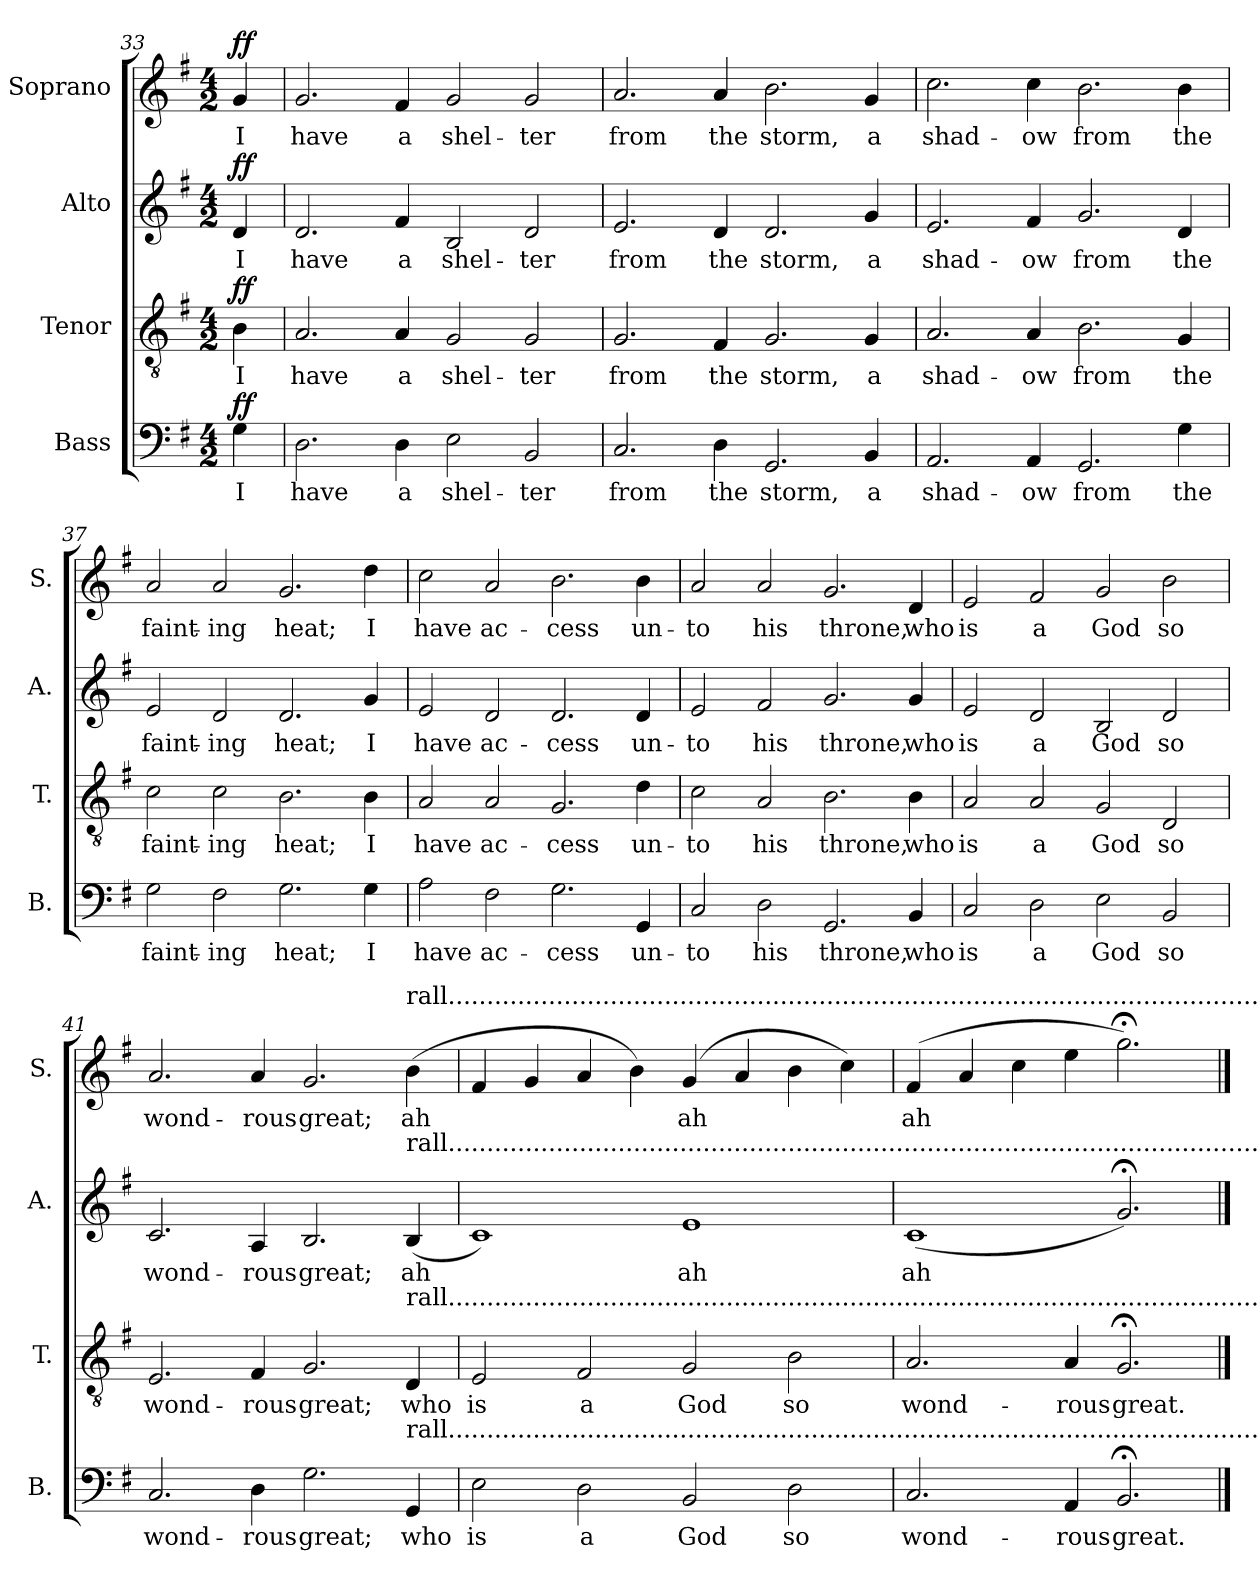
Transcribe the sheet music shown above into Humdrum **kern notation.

**kern	**text	**dynam	**kern	**text	**dynam	**kern	**text	**dynam	**kern	**text	**dynam
*part4	*part4	*part4	*part3	*part3	*part3	*part2	*part2	*part2	*part1	*part1	*part1
*staff4	*staff4	*staff4	*staff3	*staff3	*staff3	*staff2	*staff2	*staff2	*staff1	*staff1	*staff1
*I"Bass	*	*	*I"Tenor	*	*	*I"Alto	*	*	*I"Soprano	*	*
*I'B.	*	*	*I'T.	*	*	*I'A.	*	*	*I'S.	*	*
!!LO:PB:g=z
*clefF4	*	*	*clefGv2	*	*	*clefG2	*	*	*clefG2	*	*
*k[f#]	*	*	*k[f#]	*	*	*k[f#]	*	*	*k[f#]	*	*
*M4/2	*	*	*M4/2	*	*	*M4/2	*	*	*M4/2	*	*
=33	=33	=33	=33	=33	=33	=33	=33	=33	=33	=33	=33
!	!LO:LY:b	!LO:DY:a	!	!LO:LY:b	!LO:DY:a	!	!LO:LY:b	!LO:DY:a	!	!LO:LY:b	!LO:DY:a
4G\	I	ff	4B\	I	ff	4d/	I	ff	4g/	I	ff
=34	=34	=34	=34	=34	=34	=34	=34	=34	=34	=34	=34
!	!LO:LY:b	!	!	!LO:LY:b	!	!	!LO:LY:b	!	!	!LO:LY:b	!
2.D\	have	.	2.A/	have	.	2.d/	have	.	2.g/	have	.
!	!LO:LY:b	!	!	!LO:LY:b	!	!	!LO:LY:b	!	!	!LO:LY:b	!
4D\	a	.	4A/	a	.	4f#/	a	.	4f#/	a	.
!	!LO:LY:b	!	!	!LO:LY:b	!	!	!LO:LY:b	!	!	!LO:LY:b	!
2E\	shel-	.	2G/	shel-	.	2B/	shel-	.	2g/	shel-	.
!	!LO:LY:b	!	!	!LO:LY:b	!	!	!LO:LY:b	!	!	!LO:LY:b	!
2BB/	-ter	.	2G/	-ter	.	2d/	-ter	.	2g/	-ter	.
=35	=35	=35	=35	=35	=35	=35	=35	=35	=35	=35	=35
!	!LO:LY:b	!	!	!LO:LY:b	!	!	!LO:LY:b	!	!	!LO:LY:b	!
2.C/	from	.	2.G/	from	.	2.e/	from	.	2.a/	from	.
!	!LO:LY:b	!	!	!LO:LY:b	!	!	!LO:LY:b	!	!	!LO:LY:b	!
4D\	the	.	4F#/	the	.	4d/	the	.	4a/	the	.
!	!LO:LY:b	!	!	!LO:LY:b	!	!	!LO:LY:b	!	!	!LO:LY:b	!
2.GG/	storm,	.	2.G/	storm,	.	2.d/	storm,	.	2.b\	storm,	.
!	!LO:LY:b	!	!	!LO:LY:b	!	!	!LO:LY:b	!	!	!LO:LY:b	!
4BB/	a	.	4G/	a	.	4g/	a	.	4g/	a	.
=36	=36	=36	=36	=36	=36	=36	=36	=36	=36	=36	=36
!	!LO:LY:b	!	!	!LO:LY:b	!	!	!LO:LY:b	!	!	!LO:LY:b	!
2.AA/	shad-	.	2.A/	shad-	.	2.e/	shad-	.	2.cc\	shad-	.
!	!LO:LY:b	!	!	!LO:LY:b	!	!	!LO:LY:b	!	!	!LO:LY:b	!
4AA/	-ow	.	4A/	-ow	.	4f#/	-ow	.	4cc\	-ow	.
!	!LO:LY:b	!	!	!LO:LY:b	!	!	!LO:LY:b	!	!	!LO:LY:b	!
2.GG/	from	.	2.B\	from	.	2.g/	from	.	2.b\	from	.
!	!LO:LY:b	!	!	!LO:LY:b	!	!	!LO:LY:b	!	!	!LO:LY:b	!
4G\	the	.	4G/	the	.	4d/	the	.	4b\	the	.
!!LO:LB:g=z
=37	=37	=37	=37	=37	=37	=37	=37	=37	=37	=37	=37
!	!LO:LY:b	!	!	!LO:LY:b	!	!	!LO:LY:b	!	!	!LO:LY:b	!
2G\	faint-	.	2c\	faint-	.	2e/	faint-	.	2a/	faint-	.
!	!LO:LY:b	!	!	!LO:LY:b	!	!	!LO:LY:b	!	!	!LO:LY:b	!
2F#\	-ing	.	2c\	-ing	.	2d/	-ing	.	2a/	-ing	.
!	!LO:LY:b	!	!	!LO:LY:b	!	!	!LO:LY:b	!	!	!LO:LY:b	!
2.G\	heat;	.	2.B\	heat;	.	2.d/	heat;	.	2.g/	heat;	.
!	!LO:LY:b	!	!	!LO:LY:b	!	!	!LO:LY:b	!	!	!LO:LY:b	!
4G\	I	.	4B\	I	.	4g/	I	.	4dd\	I	.
=38	=38	=38	=38	=38	=38	=38	=38	=38	=38	=38	=38
!	!LO:LY:b	!	!	!LO:LY:b	!	!	!LO:LY:b	!	!	!LO:LY:b	!
2A\	have	.	2A/	have	.	2e/	have	.	2cc\	have	.
!	!LO:LY:b	!	!	!LO:LY:b	!	!	!LO:LY:b	!	!	!LO:LY:b	!
2F#\	ac-	.	2A/	ac-	.	2d/	ac-	.	2a/	ac-	.
!	!LO:LY:b	!	!	!LO:LY:b	!	!	!LO:LY:b	!	!	!LO:LY:b	!
2.G\	-cess	.	2.G/	-cess	.	2.d/	-cess	.	2.b\	-cess	.
!	!LO:LY:b	!	!	!LO:LY:b	!	!	!LO:LY:b	!	!	!LO:LY:b	!
4GG/	un-	.	4d\	un-	.	4d/	un-	.	4b\	un-	.
=39	=39	=39	=39	=39	=39	=39	=39	=39	=39	=39	=39
!	!LO:LY:b	!	!	!LO:LY:b	!	!	!LO:LY:b	!	!	!LO:LY:b	!
2C/	-to	.	2c\	-to	.	2e/	-to	.	2a/	-to	.
!	!LO:LY:b	!	!	!LO:LY:b	!	!	!LO:LY:b	!	!	!LO:LY:b	!
2D\	his	.	2A/	his	.	2f#/	his	.	2a/	his	.
!	!LO:LY:b	!	!	!LO:LY:b	!	!	!LO:LY:b	!	!	!LO:LY:b	!
2.GG/	throne,	.	2.B\	throne,	.	2.g/	throne,	.	2.g/	throne,	.
!	!LO:LY:b	!	!	!LO:LY:b	!	!	!LO:LY:b	!	!	!LO:LY:b	!
4BB/	who	.	4B\	who	.	4g/	who	.	4d/	who	.
=40	=40	=40	=40	=40	=40	=40	=40	=40	=40	=40	=40
!	!LO:LY:b	!	!	!LO:LY:b	!	!	!LO:LY:b	!	!	!LO:LY:b	!
2C/	is	.	2A/	is	.	2e/	is	.	2e/	is	.
!	!LO:LY:b	!	!	!LO:LY:b	!	!	!LO:LY:b	!	!	!LO:LY:b	!
2D\	a	.	2A/	a	.	2d/	a	.	2f#/	a	.
!	!LO:LY:b	!	!	!LO:LY:b	!	!	!LO:LY:b	!	!	!LO:LY:b	!
2E\	God	.	2G/	God	.	2B/	God	.	2g/	God	.
!	!LO:LY:b	!	!	!LO:LY:b	!	!	!LO:LY:b	!	!	!LO:LY:b	!
2BB/	so	.	2D/	so	.	2d/	so	.	2b\	so	.
!!LO:PB:g=z
=41	=41	=41	=41	=41	=41	=41	=41	=41	=41	=41	=41
!	!LO:LY:b	!	!	!LO:LY:b	!	!	!LO:LY:b	!	!	!LO:LY:b	!
2.C/	wond-	.	2.E/	wond-	.	2.c/	wond-	.	2.a/	wond-	.
!	!LO:LY:b	!	!	!LO:LY:b	!	!	!LO:LY:b	!	!	!LO:LY:b	!
4D\	-rous	.	4F#/	-rous	.	4A/	-rous	.	4a/	-rous	.
!	!LO:LY:b	!	!	!LO:LY:b	!	!	!LO:LY:b	!	!	!LO:LY:b	!
2.G\	great;	.	2.G/	great;	.	2.B/	great;	.	2.g/	great;	.
!	!	!	!	!	!	!	!	!	!LO:TX:a:t=rall..................................................................................................................	!	!
!	!	!	!	!	!	!LO:TX:a:t=rall...................................................................................................................	!	!	!	!	!
!	!	!	!LO:TX:a:t=rall.....................................................................................................................	!	!	!	!	!	!	!	!
!LO:TX:a:t=rall.....................................................................................................................	!	!	!	!	!	!	!	!	!	!	!
!	!LO:LY:b	!	!	!LO:LY:b	!	!	!LO:LY:b	!	!	!LO:LY:b	!
4GG/	who	.	4D/	who	.	(4B/	ah	.	(4b\	ah	.
=42	=42	=42	=42	=42	=42	=42	=42	=42	=42	=42	=42
!	!LO:LY:b	!	!	!LO:LY:b	!	!	!	!	!	!	!
2E\	is	.	2E/	is	.	1c)	.	.	4f#/	.	.
.	.	.	.	.	.	.	.	.	4g/	.	.
!	!LO:LY:b	!	!	!LO:LY:b	!	!	!	!	!	!	!
2D\	a	.	2F#/	a	.	.	.	.	4a/	.	.
.	.	.	.	.	.	.	.	.	4b\)	.	.
!	!LO:LY:b	!	!	!LO:LY:b	!	!	!LO:LY:b	!	!	!LO:LY:b	!
2BB/	God	.	2G/	God	.	1e	ah	.	(4g/	ah	.
.	.	.	.	.	.	.	.	.	4a/	.	.
!	!LO:LY:b	!	!	!LO:LY:b	!	!	!	!	!	!	!
2D\	so	.	2B\	so	.	.	.	.	4b\	.	.
.	.	.	.	.	.	.	.	.	4cc\)	.	.
=43	=43	=43	=43	=43	=43	=43	=43	=43	=43	=43	=43
!	!LO:LY:b	!	!	!LO:LY:b	!	!	!LO:LY:b	!	!	!LO:LY:b	!
2.C/	wond-	.	2.A/	wond-	.	(1c	ah	.	(4f#/	ah	.
.	.	.	.	.	.	.	.	.	4a/	.	.
.	.	.	.	.	.	.	.	.	4cc\	.	.
!	!LO:LY:b	!	!	!LO:LY:b	!	!	!	!	!	!	!
4AA/	-rous	.	4A/	-rous	.	.	.	.	4ee\	.	.
!	!LO:LY:b	!	!	!LO:LY:b	!	!	!	!	!	!	!
2.BB;</	great.	.	2.G;</	great.	.	2.g;</)	.	.	2.gg;<\)	.	.
==	==	==	==	==	==	==	==	==	==	==	==
*-	*-	*-	*-	*-	*-	*-	*-	*-	*-	*-	*-
